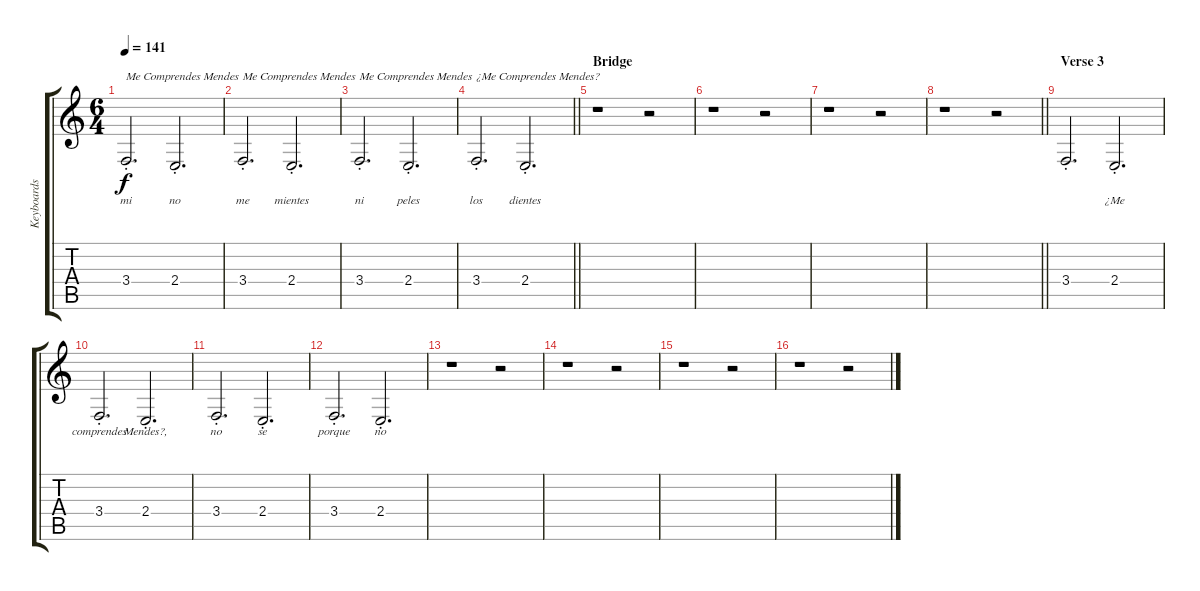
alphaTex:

\track ("Keyboards" "Keyboards") {instrument trumpet}
\staff {score tabs}
\tuning (E4 B3 G3 D3 A2 E2) {hide}
\ts (6 4)
\tempo 141
\clef g2
\ks c
3.4{st}.2{d txt "Me Comprendes Mendes" lyrics (0 "mi") lyrics (1 "") lyrics (2 "") lyrics (3 "") lyrics (4 "") dy f} 2.4{st}.2{d lyrics (0 "no") lyrics (1 "") lyrics (2 "") lyrics (3 "") lyrics (4 "")} |
3.4{st}.2{d txt "Me Comprendes Mendes" lyrics (0 "me") lyrics (1 "") lyrics (2 "") lyrics (3 "") lyrics (4 "")} 2.4{st}.2{d lyrics (0 "mientes") lyrics (1 "") lyrics (2 "") lyrics (3 "") lyrics (4 "")} |
3.4{st}.2{d txt "Me Comprendes Mendes" lyrics (0 "ni") lyrics (1 "") lyrics (2 "") lyrics (3 "") lyrics (4 "")} 2.4{st}.2{d lyrics (0 "peles") lyrics (1 "") lyrics (2 "") lyrics (3 "") lyrics (4 "")} |
\barLineRight lightlight
3.4{st}.2{d txt "¿Me Comprendes Mendes?" lyrics (0 "los") lyrics (1 "") lyrics (2 "") lyrics (3 "") lyrics (4 "")} 2.4{st}.2{d lyrics (0 "dientes") lyrics (1 "") lyrics (2 "") lyrics (3 "") lyrics (4 "")} |
\section ("" "Bridge")
r.1 r.2 |
r.1 r.2 |
r.1 r.2 |
\barLineRight lightlight
r.1 r.2 |
\section ("" "Verse 3")
3.4{st}.2{d lyrics (0 "") lyrics (1 "") lyrics (2 "") lyrics (3 "") lyrics (4 "")} 2.4{st}.2{d lyrics (0 "¿Me") lyrics (1 "") lyrics (2 "") lyrics (3 "") lyrics (4 "")} |
3.4{st}.2{d lyrics (0 "comprendes") lyrics (1 "") lyrics (2 "") lyrics (3 "") lyrics (4 "")} 2.4{st}.2{d lyrics (0 "Mendes?,") lyrics (1 "") lyrics (2 "") lyrics (3 "") lyrics (4 "")} |
3.4{st}.2{d lyrics (0 "no") lyrics (1 "") lyrics (2 "") lyrics (3 "") lyrics (4 "")} 2.4{st}.2{d lyrics (0 "se") lyrics (1 "") lyrics (2 "") lyrics (3 "") lyrics (4 "")} |
3.4{st}.2{d lyrics (0 "porque") lyrics (1 "") lyrics (2 "") lyrics (3 "") lyrics (4 "")} 2.4{st}.2{d lyrics (0 "no") lyrics (1 "") lyrics (2 "") lyrics (3 "") lyrics (4 "")} |
r.1 r.2 |
r.1 r.2 |
r.1 r.2 |
r.1 r.2
